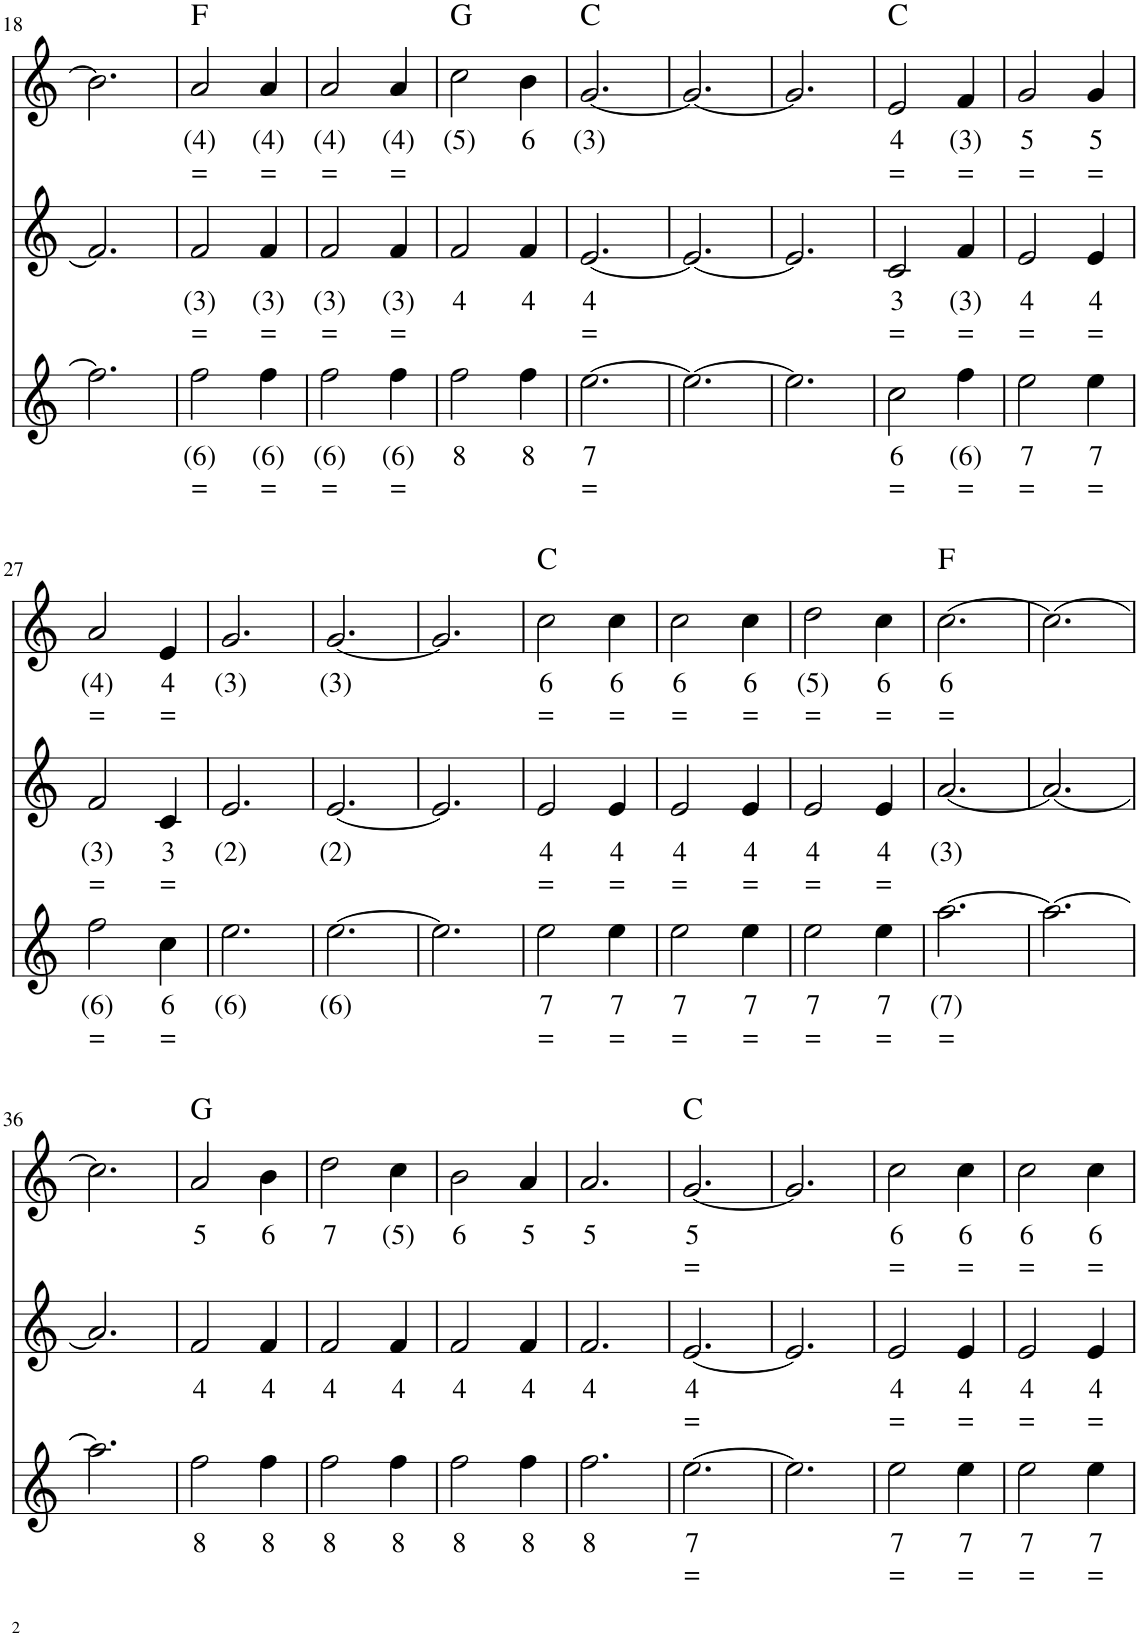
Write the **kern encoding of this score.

**kern	**text	**text	**kern	**text	**text	**kern	**text	**text	**harte
*part3	*part3	*part3	*part2	*part2	*part2	*part1	*part1	*part1	*part1
*staff3	*staff3	*staff3	*staff2	*staff2	*staff2	*staff1	*staff1	*staff1	*
*I"Viool	*	*	*I"Stem	*	*	*I"Piano	*	*	*
!!LO:PB:g=z
*clefG2	*	*	*clefG2	*	*	*clefG2	*	*	*
*k[]	*	*	*k[]	*	*	*k[]	*	*	*
*M3/4	*	*	*M3/4	*	*	*M3/4	*	*	*
=18	=18	=18	=18	=18	=18	=18	=18	=18	=18
2.ff\]	.	.	2.f/]	.	.	2.b\]	.	.	.
=19	=19	=19	=19	=19	=19	=19	=19	=19	=19
!	!LO:LY:b	!LO:LY:b	!	!LO:LY:b	!LO:LY:b	!	!LO:LY:b	!LO:LY:b	!
2ff\	(6)	=	2f/	(3)	=	2a/	(4)	=	F:maj
!	!LO:LY:b	!LO:LY:b	!	!LO:LY:b	!LO:LY:b	!	!LO:LY:b	!LO:LY:b	!
4ff\	(6)	=	4f/	(3)	=	4a/	(4)	=	.
=20	=20	=20	=20	=20	=20	=20	=20	=20	=20
!	!LO:LY:b	!LO:LY:b	!	!LO:LY:b	!LO:LY:b	!	!LO:LY:b	!LO:LY:b	!
2ff\	(6)	=	2f/	(3)	=	2a/	(4)	=	.
!	!LO:LY:b	!LO:LY:b	!	!LO:LY:b	!LO:LY:b	!	!LO:LY:b	!LO:LY:b	!
4ff\	(6)	=	4f/	(3)	=	4a/	(4)	=	.
=21	=21	=21	=21	=21	=21	=21	=21	=21	=21
!	!LO:LY:b	!	!	!LO:LY:b	!	!	!LO:LY:b	!	!
2ff\	8	.	2f/	4	.	2cc\	(5)	.	G:maj
!	!LO:LY:b	!	!	!LO:LY:b	!	!	!LO:LY:b	!	!
4ff\	8	.	4f/	4	.	4b\	6	.	.
=22	=22	=22	=22	=22	=22	=22	=22	=22	=22
!	!LO:LY:b	!LO:LY:b	!	!LO:LY:b	!LO:LY:b	!	!LO:LY:b	!	!
[2.ee\	7	=	[2.e/	4	=	[2.g/	(3)	.	C:maj
=23	=23	=23	=23	=23	=23	=23	=23	=23	=23
2.ee\_	.	.	2.e/_	.	.	2.g/_	.	.	.
=24	=24	=24	=24	=24	=24	=24	=24	=24	=24
2.ee\]	.	.	2.e/]	.	.	2.g/]	.	.	.
=25	=25	=25	=25	=25	=25	=25	=25	=25	=25
!	!LO:LY:b	!LO:LY:b	!	!LO:LY:b	!LO:LY:b	!	!LO:LY:b	!LO:LY:b	!
2cc\	6	=	2c/	3	=	2e/	4	=	C:maj
!	!LO:LY:b	!LO:LY:b	!	!LO:LY:b	!LO:LY:b	!	!LO:LY:b	!LO:LY:b	!
4ff\	(6)	=	4f/	(3)	=	4f/	(3)	=	.
=26	=26	=26	=26	=26	=26	=26	=26	=26	=26
!	!LO:LY:b	!LO:LY:b	!	!LO:LY:b	!LO:LY:b	!	!LO:LY:b	!LO:LY:b	!
2ee\	7	=	2e/	4	=	2g/	5	=	.
!	!LO:LY:b	!LO:LY:b	!	!LO:LY:b	!LO:LY:b	!	!LO:LY:b	!LO:LY:b	!
4ee\	7	=	4e/	4	=	4g/	5	=	.
!!LO:LB:g=z
=27	=27	=27	=27	=27	=27	=27	=27	=27	=27
!	!LO:LY:b	!LO:LY:b	!	!LO:LY:b	!LO:LY:b	!	!LO:LY:b	!LO:LY:b	!
2ff\	(6)	=	2f/	(3)	=	2a/	(4)	=	.
!	!LO:LY:b	!LO:LY:b	!	!LO:LY:b	!LO:LY:b	!	!LO:LY:b	!LO:LY:b	!
4cc\	6	=	4c/	3	=	4e/	4	=	.
=28	=28	=28	=28	=28	=28	=28	=28	=28	=28
!	!LO:LY:b	!	!	!LO:LY:b	!	!	!LO:LY:b	!	!
2.ee\	(6)	.	2.e/	(2)	.	2.g/	(3)	.	.
=29	=29	=29	=29	=29	=29	=29	=29	=29	=29
!	!LO:LY:b	!	!	!LO:LY:b	!	!	!LO:LY:b	!	!
[2.ee\	(6)	.	[2.e/	(2)	.	[2.g/	(3)	.	.
=30	=30	=30	=30	=30	=30	=30	=30	=30	=30
2.ee\]	.	.	2.e/]	.	.	2.g/]	.	.	.
=31	=31	=31	=31	=31	=31	=31	=31	=31	=31
!	!LO:LY:b	!LO:LY:b	!	!LO:LY:b	!LO:LY:b	!	!LO:LY:b	!LO:LY:b	!
2ee\	7	=	2e/	4	=	2cc\	6	=	C:maj
!	!LO:LY:b	!LO:LY:b	!	!LO:LY:b	!LO:LY:b	!	!LO:LY:b	!LO:LY:b	!
4ee\	7	=	4e/	4	=	4cc\	6	=	.
=32	=32	=32	=32	=32	=32	=32	=32	=32	=32
!	!LO:LY:b	!LO:LY:b	!	!LO:LY:b	!LO:LY:b	!	!LO:LY:b	!LO:LY:b	!
2ee\	7	=	2e/	4	=	2cc\	6	=	.
!	!LO:LY:b	!LO:LY:b	!	!LO:LY:b	!LO:LY:b	!	!LO:LY:b	!LO:LY:b	!
4ee\	7	=	4e/	4	=	4cc\	6	=	.
=33	=33	=33	=33	=33	=33	=33	=33	=33	=33
!	!LO:LY:b	!LO:LY:b	!	!LO:LY:b	!LO:LY:b	!	!LO:LY:b	!LO:LY:b	!
2ee\	7	=	2e/	4	=	2dd\	(5)	=	.
!	!LO:LY:b	!LO:LY:b	!	!LO:LY:b	!LO:LY:b	!	!LO:LY:b	!LO:LY:b	!
4ee\	7	=	4e/	4	=	4cc\	6	=	.
=34	=34	=34	=34	=34	=34	=34	=34	=34	=34
!	!LO:LY:b	!LO:LY:b	!	!LO:LY:b	!	!	!LO:LY:b	!LO:LY:b	!
[2.aa\	(7)	=	[2.a/	(3)	.	[2.cc\	6	=	F:maj
=35	=35	=35	=35	=35	=35	=35	=35	=35	=35
2.aa\_	.	.	2.a/_	.	.	2.cc\_	.	.	.
!!LO:LB:g=z
=36	=36	=36	=36	=36	=36	=36	=36	=36	=36
2.aa\]	.	.	2.a/]	.	.	2.cc\]	.	.	.
=37	=37	=37	=37	=37	=37	=37	=37	=37	=37
!	!LO:LY:b	!	!	!LO:LY:b	!	!	!LO:LY:b	!	!
2ff\	8	.	2f/	4	.	2a/	5	.	G:maj
!	!LO:LY:b	!	!	!LO:LY:b	!	!	!LO:LY:b	!	!
4ff\	8	.	4f/	4	.	4b\	6	.	.
=38	=38	=38	=38	=38	=38	=38	=38	=38	=38
!	!LO:LY:b	!	!	!LO:LY:b	!	!	!LO:LY:b	!	!
2ff\	8	.	2f/	4	.	2dd\	7	.	.
!	!LO:LY:b	!	!	!LO:LY:b	!	!	!LO:LY:b	!	!
4ff\	8	.	4f/	4	.	4cc\	(5)	.	.
=39	=39	=39	=39	=39	=39	=39	=39	=39	=39
!	!LO:LY:b	!	!	!LO:LY:b	!	!	!LO:LY:b	!	!
2ff\	8	.	2f/	4	.	2b\	6	.	.
!	!LO:LY:b	!	!	!LO:LY:b	!	!	!LO:LY:b	!	!
4ff\	8	.	4f/	4	.	4a/	5	.	.
=40	=40	=40	=40	=40	=40	=40	=40	=40	=40
!	!LO:LY:b	!	!	!LO:LY:b	!	!	!LO:LY:b	!	!
2.ff\	8	.	2.f/	4	.	2.a/	5	.	.
=41	=41	=41	=41	=41	=41	=41	=41	=41	=41
!	!LO:LY:b	!LO:LY:b	!	!LO:LY:b	!LO:LY:b	!	!LO:LY:b	!LO:LY:b	!
[2.ee\	7	=	[2.e/	4	=	[2.g/	5	=	C:maj
=42	=42	=42	=42	=42	=42	=42	=42	=42	=42
2.ee\]	.	.	2.e/]	.	.	2.g/]	.	.	.
=43	=43	=43	=43	=43	=43	=43	=43	=43	=43
!	!LO:LY:b	!LO:LY:b	!	!LO:LY:b	!LO:LY:b	!	!LO:LY:b	!LO:LY:b	!
2ee\	7	=	2e/	4	=	2cc\	6	=	.
!	!LO:LY:b	!LO:LY:b	!	!LO:LY:b	!LO:LY:b	!	!LO:LY:b	!LO:LY:b	!
4ee\	7	=	4e/	4	=	4cc\	6	=	.
=44	=44	=44	=44	=44	=44	=44	=44	=44	=44
!	!LO:LY:b	!LO:LY:b	!	!LO:LY:b	!LO:LY:b	!	!LO:LY:b	!LO:LY:b	!
2ee\	7	=	2e/	4	=	2cc\	6	=	.
!	!LO:LY:b	!LO:LY:b	!	!LO:LY:b	!LO:LY:b	!	!LO:LY:b	!LO:LY:b	!
4ee\	7	=	4e/	4	=	4cc\	6	=	.
=	=	=	=	=	=	=	=	=	=
*-	*-	*-	*-	*-	*-	*-	*-	*-	*-
